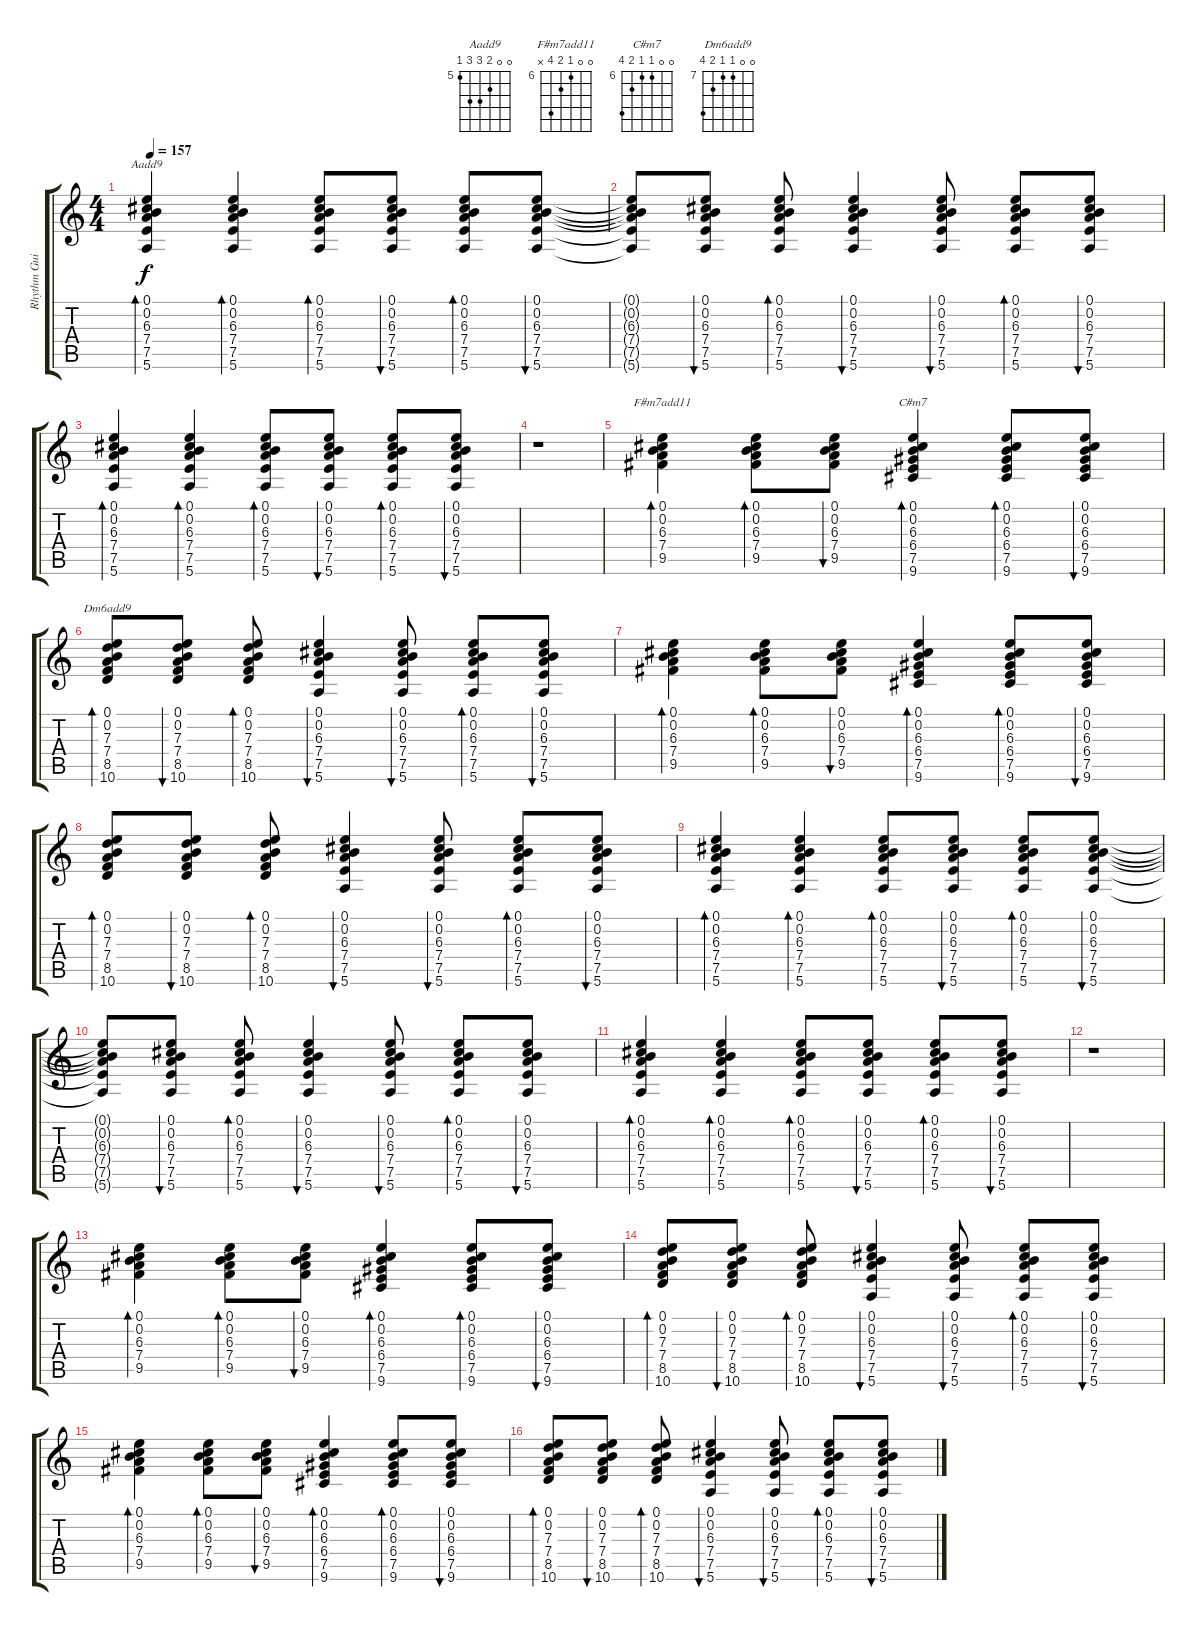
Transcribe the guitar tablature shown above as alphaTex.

\track ("Rhythm Guitar" "Rhythm Gui") {instrument acousticguitarsteel}
\staff {score tabs}
\tuning (E4 B3 G3 D3 A2 E2) {hide}
\chord ("Aadd9" 0 0 6 7 7 5) {firstfret 5}
\chord ("F#m7add11" 0 0 6 7 9 x) {firstfret 6}
\chord ("C#m7" 0 0 6 6 7 9) {firstfret 6}
\chord ("Dm6add9" 0 0 7 7 8 10) {firstfret 7}
\ts (4 4)
\tempo 157
\clef g2
\ks c
(0.1 0.2 6.3 7.4 7.5 5.6).4{bd 30 ch "Aadd9" dy f} (0.1 0.2 6.3 7.4 7.5 5.6).4{bd 30} (0.1 0.2 6.3 7.4 7.5 5.6).8{bd 30} (0.1 0.2 6.3 7.4 7.5 5.6).8{bu 30} (0.1 0.2 6.3 7.4 7.5 5.6).8{bd 30} (0.1 0.2 6.3 7.4 7.5 5.6).8{bu 30} |
(0.1{t} 0.2{t} 6.3{t} 7.4{t} 7.5{t} 5.6{t}).8 (0.1 0.2 6.3 7.4 7.5 5.6).8{bu 30} (0.1 0.2 6.3 7.4 7.5 5.6).8{bd 30} (0.1 0.2 6.3 7.4 7.5 5.6).4{bu 30} (0.1 0.2 6.3 7.4 7.5 5.6).8{bu 30} (0.1 0.2 6.3 7.4 7.5 5.6).8{bd 30} (0.1 0.2 6.3 7.4 7.5 5.6).8{bu 30} |
(0.1 0.2 6.3 7.4 7.5 5.6).4{bd 30} (0.1 0.2 6.3 7.4 7.5 5.6).4{bd 30} (0.1 0.2 6.3 7.4 7.5 5.6).8{bd 30} (0.1 0.2 6.3 7.4 7.5 5.6).8{bu 30} (0.1 0.2 6.3 7.4 7.5 5.6).8{bd 30} (0.1 0.2 6.3 7.4 7.5 5.6).8{bu 30} |
r.1 |
(0.1 0.2 6.3 7.4 9.5).4{bd 30 ch "F#m7add11"} (0.1 0.2 6.3 7.4 9.5).8{bd 30} (0.1 0.2 6.3 7.4 9.5).8{bu 30} (0.1 0.2 6.3 6.4 7.5 9.6).4{bd 30 ch "C#m7"} (0.1 0.2 6.3 6.4 7.5 9.6).8{bd 30} (0.1 0.2 6.3 6.4 7.5 9.6).8{bu 30} |
(0.1 0.2 7.3 7.4 8.5 10.6).8{bd 30 ch "Dm6add9"} (0.1 0.2 7.3 7.4 8.5 10.6).8{bu 30} (0.1 0.2 7.3 7.4 8.5 10.6).8{bd 30} (0.1 0.2 6.3 7.4 7.5 5.6).4{bu 30} (0.1 0.2 6.3 7.4 7.5 5.6).8{bu 30} (0.1 0.2 6.3 7.4 7.5 5.6).8{bd 30} (0.1 0.2 6.3 7.4 7.5 5.6).8{bu 30} |
(0.1 0.2 6.3 7.4 9.5).4{bd 30} (0.1 0.2 6.3 7.4 9.5).8{bd 30} (0.1 0.2 6.3 7.4 9.5).8{bu 30} (0.1 0.2 6.3 6.4 7.5 9.6).4{bd 30} (0.1 0.2 6.3 6.4 7.5 9.6).8{bd 30} (0.1 0.2 6.3 6.4 7.5 9.6).8{bu 30} |
(0.1 0.2 7.3 7.4 8.5 10.6).8{bd 30} (0.1 0.2 7.3 7.4 8.5 10.6).8{bu 30} (0.1 0.2 7.3 7.4 8.5 10.6).8{bd 30} (0.1 0.2 6.3 7.4 7.5 5.6).4{bu 30} (0.1 0.2 6.3 7.4 7.5 5.6).8{bu 30} (0.1 0.2 6.3 7.4 7.5 5.6).8{bd 30} (0.1 0.2 6.3 7.4 7.5 5.6).8{bu 30} |
(0.1 0.2 6.3 7.4 7.5 5.6).4{bd 30} (0.1 0.2 6.3 7.4 7.5 5.6).4{bd 30} (0.1 0.2 6.3 7.4 7.5 5.6).8{bd 30} (0.1 0.2 6.3 7.4 7.5 5.6).8{bu 30} (0.1 0.2 6.3 7.4 7.5 5.6).8{bd 30} (0.1 0.2 6.3 7.4 7.5 5.6).8{bu 30} |
(0.1{t} 0.2{t} 6.3{t} 7.4{t} 7.5{t} 5.6{t}).8 (0.1 0.2 6.3 7.4 7.5 5.6).8{bu 30} (0.1 0.2 6.3 7.4 7.5 5.6).8{bd 30} (0.1 0.2 6.3 7.4 7.5 5.6).4{bu 30} (0.1 0.2 6.3 7.4 7.5 5.6).8{bu 30} (0.1 0.2 6.3 7.4 7.5 5.6).8{bd 30} (0.1 0.2 6.3 7.4 7.5 5.6).8{bu 30} |
(0.1 0.2 6.3 7.4 7.5 5.6).4{bd 30} (0.1 0.2 6.3 7.4 7.5 5.6).4{bd 30} (0.1 0.2 6.3 7.4 7.5 5.6).8{bd 30} (0.1 0.2 6.3 7.4 7.5 5.6).8{bu 30} (0.1 0.2 6.3 7.4 7.5 5.6).8{bd 30} (0.1 0.2 6.3 7.4 7.5 5.6).8{bu 30} |
r.1 |
(0.1 0.2 6.3 7.4 9.5).4{bd 30} (0.1 0.2 6.3 7.4 9.5).8{bd 30} (0.1 0.2 6.3 7.4 9.5).8{bu 30} (0.1 0.2 6.3 6.4 7.5 9.6).4{bd 30} (0.1 0.2 6.3 6.4 7.5 9.6).8{bd 30} (0.1 0.2 6.3 6.4 7.5 9.6).8{bu 30} |
(0.1 0.2 7.3 7.4 8.5 10.6).8{bd 30} (0.1 0.2 7.3 7.4 8.5 10.6).8{bu 30} (0.1 0.2 7.3 7.4 8.5 10.6).8{bd 30} (0.1 0.2 6.3 7.4 7.5 5.6).4{bu 30} (0.1 0.2 6.3 7.4 7.5 5.6).8{bu 30} (0.1 0.2 6.3 7.4 7.5 5.6).8{bd 30} (0.1 0.2 6.3 7.4 7.5 5.6).8{bu 30} |
(0.1 0.2 6.3 7.4 9.5).4{bd 30} (0.1 0.2 6.3 7.4 9.5).8{bd 30} (0.1 0.2 6.3 7.4 9.5).8{bu 30} (0.1 0.2 6.3 6.4 7.5 9.6).4{bd 30} (0.1 0.2 6.3 6.4 7.5 9.6).8{bd 30} (0.1 0.2 6.3 6.4 7.5 9.6).8{bu 30} |
(0.1 0.2 7.3 7.4 8.5 10.6).8{bd 30} (0.1 0.2 7.3 7.4 8.5 10.6).8{bu 30} (0.1 0.2 7.3 7.4 8.5 10.6).8{bd 30} (0.1 0.2 6.3 7.4 7.5 5.6).4{bu 30} (0.1 0.2 6.3 7.4 7.5 5.6).8{bu 30} (0.1 0.2 6.3 7.4 7.5 5.6).8{bd 30} (0.1 0.2 6.3 7.4 7.5 5.6).8{bu 30}
